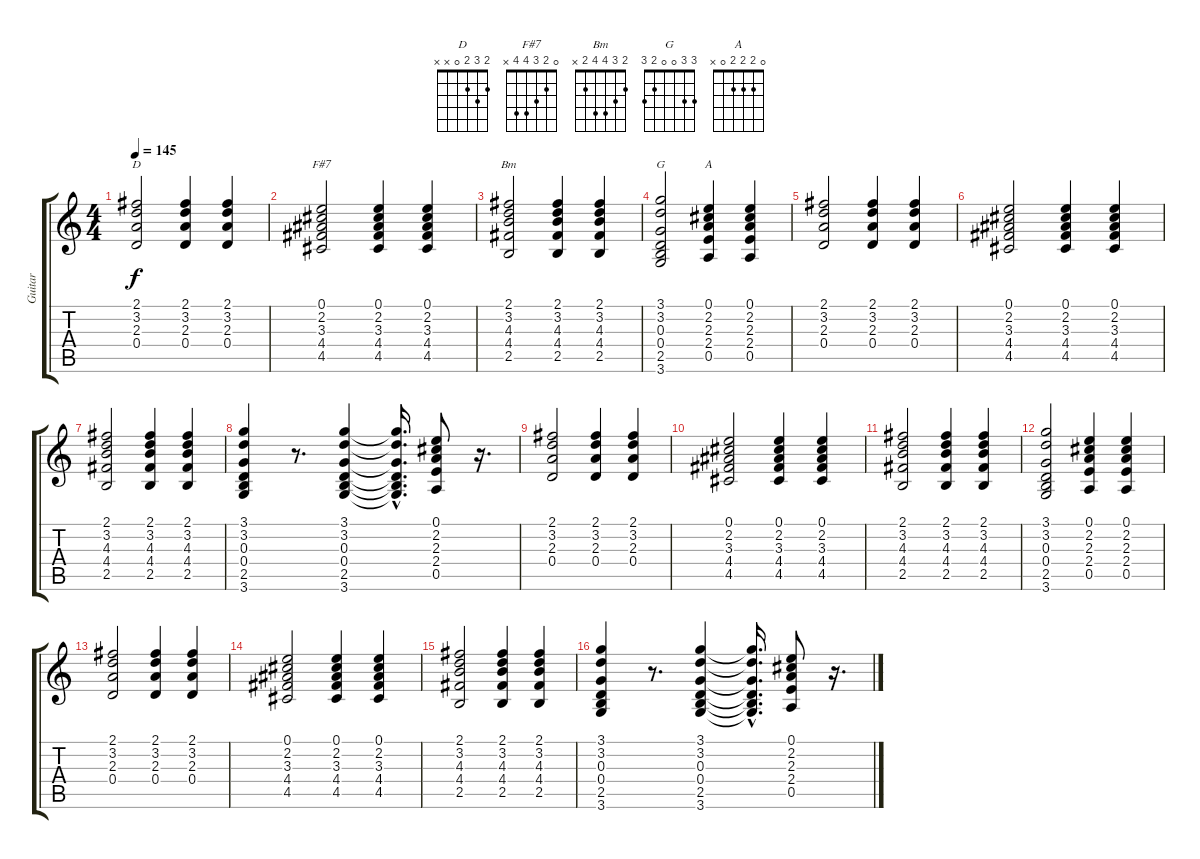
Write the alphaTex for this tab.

\track ("Guitar" "Guitar") {instrument acousticguitarnylon}
\staff {score tabs}
\tuning (E4 B3 G3 D3 A2 E2) {hide}
\chord ("D" 2 3 2 0 x x)
\chord ("F#7" 0 2 3 4 4 x)
\chord ("Bm" 2 3 4 4 2 x)
\chord ("G" 3 3 0 0 2 3)
\chord ("A" 0 2 2 2 0 x)
\ts (4 4)
\tempo 145
\clef g2
\ks c
(2.1 3.2 2.3 0.4).2{ch "D" dy f} (2.1 3.2 2.3 0.4).4 (2.1 3.2 2.3 0.4).4 |
(0.1 2.2 3.3 4.4 4.5).2{ch "F#7"} (0.1 2.2 3.3 4.4 4.5).4 (0.1 2.2 3.3 4.4 4.5).4 |
(2.1 3.2 4.3 4.4 2.5).2{ch "Bm"} (2.1 3.2 4.3 4.4 2.5).4 (2.1 3.2 4.3 4.4 2.5).4 |
(3.1 3.2 0.3 0.4 2.5 3.6).2{ch "G"} (0.1 2.2 2.3 2.4 0.5).4{ch "A"} (0.1 2.2 2.3 2.4 0.5).4 |
(2.1 3.2 2.3 0.4).2 (2.1 3.2 2.3 0.4).4 (2.1 3.2 2.3 0.4).4 |
(0.1 2.2 3.3 4.4 4.5).2 (0.1 2.2 3.3 4.4 4.5).4 (0.1 2.2 3.3 4.4 4.5).4 |
(2.1 3.2 4.3 4.4 2.5).2 (2.1 3.2 4.3 4.4 2.5).4 (2.1 3.2 4.3 4.4 2.5).4 |
(3.1 3.2 0.3 0.4 2.5 3.6).4 r.8{d} (3.1 3.2 0.3 0.4 2.5 3.6).4 (3.1{hac t} 3.2{hac t} 0.3{hac t} 0.4{hac t} 2.5{hac t} 3.6{hac t}).16{d} (0.1 2.2 2.3 2.4 0.5).8 r.16{d} |
(2.1 3.2 2.3 0.4).2 (2.1 3.2 2.3 0.4).4 (2.1 3.2 2.3 0.4).4 |
(0.1 2.2 3.3 4.4 4.5).2 (0.1 2.2 3.3 4.4 4.5).4 (0.1 2.2 3.3 4.4 4.5).4 |
(2.1 3.2 4.3 4.4 2.5).2 (2.1 3.2 4.3 4.4 2.5).4 (2.1 3.2 4.3 4.4 2.5).4 |
(3.1 3.2 0.3 0.4 2.5 3.6).2 (0.1 2.2 2.3 2.4 0.5).4 (0.1 2.2 2.3 2.4 0.5).4 |
(2.1 3.2 2.3 0.4).2 (2.1 3.2 2.3 0.4).4 (2.1 3.2 2.3 0.4).4 |
(0.1 2.2 3.3 4.4 4.5).2 (0.1 2.2 3.3 4.4 4.5).4 (0.1 2.2 3.3 4.4 4.5).4 |
(2.1 3.2 4.3 4.4 2.5).2 (2.1 3.2 4.3 4.4 2.5).4 (2.1 3.2 4.3 4.4 2.5).4 |
(3.1 3.2 0.3 0.4 2.5 3.6).4 r.8{d} (3.1 3.2 0.3 0.4 2.5 3.6).4 (3.1{hac t} 3.2{hac t} 0.3{hac t} 0.4{hac t} 2.5{hac t} 3.6{hac t}).16{d} (0.1 2.2 2.3 2.4 0.5).8 r.16{d}
